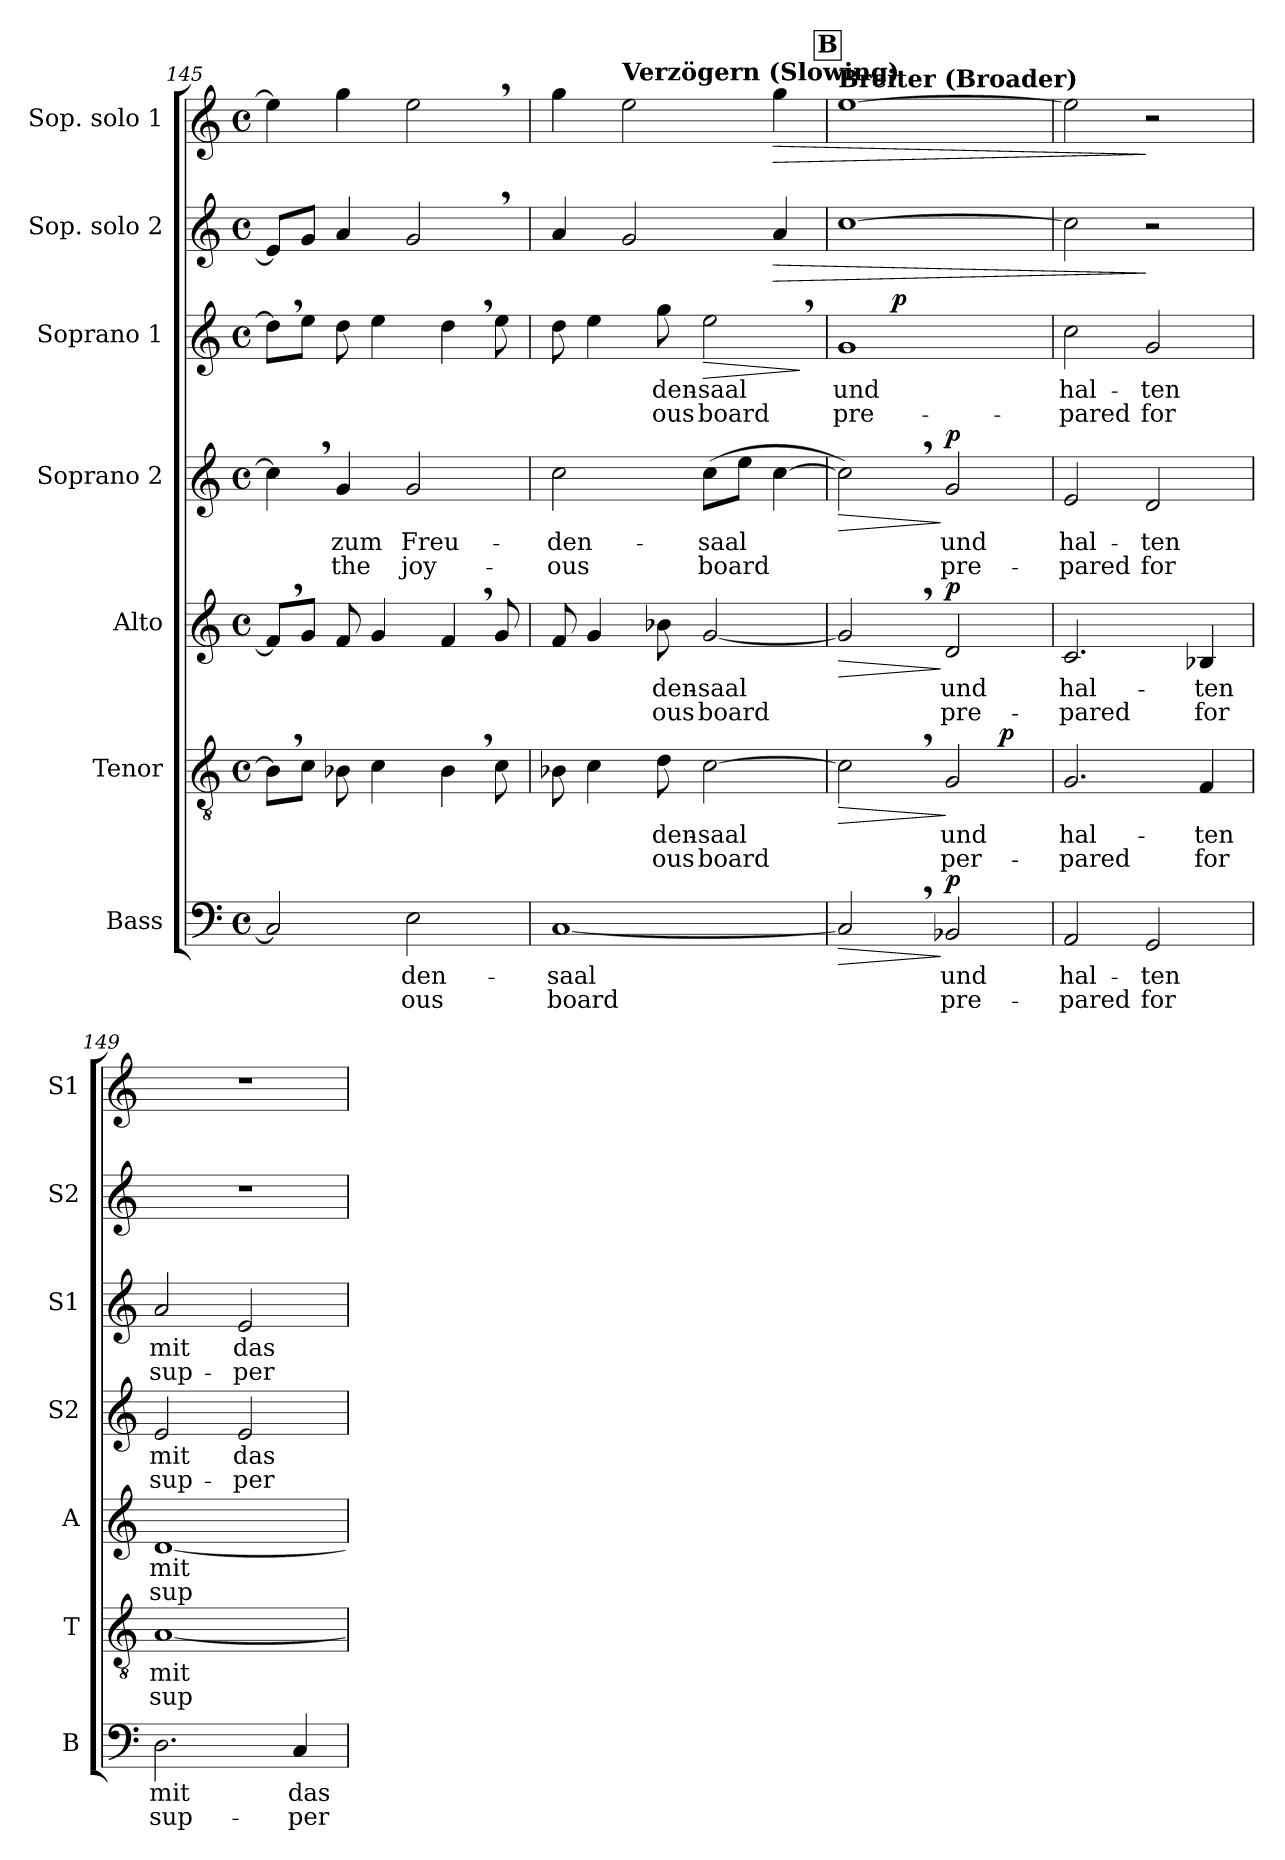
**kern	**text	**text	**dynam	**kern	**text	**text	**dynam	**kern	**text	**text	**dynam	**kern	**text	**text	**dynam	**kern	**text	**text	**dynam	**kern	**text	**dynam	**kern	**text	**dynam
*part7	*part7	*part7	*part7	*part6	*part6	*part6	*part6	*part5	*part5	*part5	*part5	*part4	*part4	*part4	*part4	*part3	*part3	*part3	*part3	*part2	*part2	*part2	*part1	*part1	*part1
*staff7	*staff7	*staff7	*staff7	*staff6	*staff6	*staff6	*staff6	*staff5	*staff5	*staff5	*staff5	*staff4	*staff4	*staff4	*staff4	*staff3	*staff3	*staff3	*staff3	*staff2	*staff2	*staff2	*staff1	*staff1	*staff1
*I"Bass	*	*	*	*I"Tenor	*	*	*	*I"Alto	*	*	*	*I"Soprano 2	*	*	*	*I"Soprano 1	*	*	*	*I"Sop. solo 2	*	*	*I"Sop. solo 1	*	*
*I'B	*	*	*	*I'T	*	*	*	*I'A	*	*	*	*I'S2	*	*	*	*I'S1	*	*	*	*I'S2	*	*	*I'S1	*	*
*clefF4	*	*	*	*clefGv2	*	*	*	*clefG2	*	*	*	*clefG2	*	*	*	*clefG2	*	*	*	*clefG2	*	*	*clefG2	*	*
*k[]	*	*	*	*k[]	*	*	*	*k[]	*	*	*	*k[]	*	*	*	*k[]	*	*	*	*k[]	*	*	*k[]	*	*
*C:	*	*	*	*C:	*	*	*	*C:	*	*	*	*C:	*	*	*	*C:	*	*	*	*C:	*	*	*C:	*	*
*M4/4	*	*	*	*M4/4	*	*	*	*M4/4	*	*	*	*M4/4	*	*	*	*M4/4	*	*	*	*M4/4	*	*	*M4/4	*	*
*met(c)	*	*	*	*met(c)	*	*	*	*met(c)	*	*	*	*met(c)	*	*	*	*met(c)	*	*	*	*met(c)	*	*	*met(c)	*	*
=145	=145	=145	=145	=145	=145	=145	=145	=145	=145	=145	=145	=145	=145	=145	=145	=145	=145	=145	=145	=145	=145	=145	=145	=145	=145
2C/]	.	.	.	8B-,>\L]	.	.	.	8f,>/L]	.	.	.	4cc,>\]	.	.	.	8dd,>\L]	.	.	.	8e/L]	.	.	4ee\]	.	.
.	.	.	.	8c\J	.	.	.	8g/J	.	.	.	.	.	.	.	8ee\J	.	.	.	8g/J	.	.	.	.	.
!	!	!	!	!	!	!	!	!	!	!	!	!	!LO:LY:b	!LO:LY:b	!	!	!	!	!	!	!	!	!	!	!
.	.	.	.	8B-X\	.	.	.	8f/	.	.	.	4g/	zum	the	.	8dd\	.	.	.	4a/	.	.	4gg\	.	.
.	.	.	.	4c\	.	.	.	4g/	.	.	.	.	.	.	.	4ee\	.	.	.	.	.	.	.	.	.
!	!LO:LY:b	!LO:LY:b	!	!	!	!	!	!	!	!	!	!	!	!	!	!	!	!	!	!	!	!	!	!	!
!	!	!	!	!	!	!	!	!	!	!	!	!	!LO:LY:b	!LO:LY:b	!	!	!	!	!	!	!	!	!	!	!
2E\	-den-	-ous	.	.	.	.	.	.	.	.	.	2g/	Freu-	joy-	.	.	.	.	.	2g,>/	.	.	2ee,>\	.	.
.	.	.	.	4B-,>\	.	.	.	4f,>/	.	.	.	.	.	.	.	4dd,>\	.	.	.	.	.	.	.	.	.
.	.	.	.	8c\	.	.	.	8g/	.	.	.	.	.	.	.	8ee\	.	.	.	.	.	.	.	.	.
=146	=146	=146	=146	=146	=146	=146	=146	=146	=146	=146	=146	=146	=146	=146	=146	=146	=146	=146	=146	=146	=146	=146	=146	=146	=146
!	!LO:LY:b	!LO:LY:b	!	!	!	!	!	!	!	!	!	!	!	!	!	!	!	!	!	!	!	!	!	!	!
!	!	!	!	!	!	!	!	!	!	!	!	!	!LO:LY:b	!LO:LY:b	!	!	!	!	!	!	!	!	!	!	!
[1C	-saal	board	.	8B-X\	.	.	.	8f/	.	.	.	2cc\	-den-	-ous	.	8dd\	.	.	.	4a/	.	.	4gg\	.	.
.	.	.	.	4c\	.	.	.	4g/	.	.	.	.	.	.	.	4ee\	.	.	.	.	.	.	.	.	.
!	!	!	!	!	!	!	!	!	!	!	!	!	!	!	!	!	!	!	!	!	!	!	!LO:TX:a:B:t=Verzögern (Slowing)	!	!
.	.	.	.	.	.	.	.	.	.	.	.	.	.	.	.	.	.	.	.	2g/	.	.	2ee\	.	.
!	!	!	!	!	!LO:LY:b	!LO:LY:b	!	!	!	!	!	!	!	!	!	!	!	!	!	!	!	!	!	!	!
!	!	!	!	!	!	!	!	!	!LO:LY:b	!LO:LY:b	!	!	!	!	!	!	!	!	!	!	!	!	!	!	!
!	!	!	!	!	!	!	!	!	!	!	!	!	!	!	!	!	!LO:LY:b	!LO:LY:b	!	!	!	!	!	!	!
.	.	.	.	8d\	-den-	-ous	.	8b-X\	-den-	-ous	.	.	.	.	.	8gg\	-den-	-ous	.	.	.	.	.	.	.
!	!	!	!	!	!LO:LY:b	!LO:LY:b	!	!	!	!	!	!	!	!	!	!	!	!	!	!	!	!	!	!	!
!	!	!	!	!	!	!	!	!	!LO:LY:b	!LO:LY:b	!	!	!	!	!	!	!	!	!	!	!	!	!	!	!
!	!	!	!	!	!	!	!	!	!	!	!	!	!LO:LY:b	!LO:LY:b	!	!	!	!	!	!	!	!	!	!	!
!	!	!	!	!	!	!	!	!	!	!	!	!	!	!	!	!	!LO:LY:b	!LO:LY:b	!LO:HP:b	!	!	!	!	!	!
.	.	.	.	[2c\	-saal	board	.	[2g/	-saal	board	.	(>8cc\L	-saal	board	.	2ee,>\	-saal	board	>	.	.	.	.	.	.
.	.	.	.	.	.	.	.	.	.	.	.	8ee\J	.	.	.	.	.	.	.	.	.	.	.	.	.
!	!	!	!	!	!	!	!	!	!	!	!	!	!	!	!	!	!	!	!	!	!	!LO:HP:b	!	!	!LO:HP:b
.	.	.	.	.	.	.	.	.	.	.	.	[4cc\	.	.	.	.	.	.	.	4a/	.	>	4gg\	.	>
.	.	.	.	.	.	.	.	.	.	.	.	.	.	.	.	.	.	.	]	.	.	.	.	.	.
!!LO:REH:place=s1:a:B:fs=8.8:t=B
=147	=147	=147	=147	=147	=147	=147	=147	=147	=147	=147	=147	=147	=147	=147	=147	=147	=147	=147	=147	=147	=147	=147	=147	=147	=147
!	!	!	!LO:HP:b	!	!	!	!LO:HP:b	!	!	!	!LO:HP:b	!	!	!	!LO:HP:b	!	!	!	!	!	!	!	!	!	!
!	!	!	!	!	!	!	!	!	!	!	!	!	!	!	!	!	!	!	!	!	!	!	!LO:TX:a:B:t=Breiter (Broader)	!	!
!	!	!	!	!	!	!	!	!	!	!	!	!	!	!	!	!	!LO:LY:b	!LO:LY:b	!	!	!	!	!	!	!
*	*	*	*	*^	*	*	*	*	*	*	*	*	*	*	*	*^	*	*	*	*	*	*	*	*	*
2C,>/]	.	.	>	2c,>\]	2.ryy	.	.	>	2g,>/]	.	.	>	2cc,>\])	.	.	>	1g	4ryy	und	pre-	.	[1cc	.	.	[1ee	.	.
!	!	!	!	!	!	!	!	!	!	!	!	!	!	!	!	!	!	!	!	!	!LO:DY:a	!	!	!	!	!	!
.	.	.	.	.	.	.	.	.	.	.	.	.	.	.	.	.	.	2.ryy	.	.	p	.	.	.	.	.	.
!	!LO:LY:b	!LO:LY:b	!	!	!	!	!	!	!	!	!	!	!	!	!	!	!	!	!	!	!	!	!	!	!	!	!
!	!	!	!	!	!	!LO:LY:b	!LO:LY:b	!	!	!	!	!	!	!	!	!	!	!	!	!	!	!	!	!	!	!	!
!	!	!	!	!	!	!	!	!	!	!LO:LY:b	!LO:LY:b	!	!	!	!	!	!	!	!	!	!	!	!	!	!	!	!
!	!	!	!LO:DY:n=1:a	!	!	!	!	!	!	!	!	!LO:DY:n=1:a	!	!LO:LY:b	!LO:LY:b	!LO:DY:n=1:a	!	!	!	!	!	!	!	!	!	!	!
2BB-X/	und	pre-	] p	2G/	.	und	per-	]	2d/	und	pre-	] p	2g/	und	pre-	] p	.	.	.	.	.	.	.	.	.	.	.
!	!	!	!	!	!	!	!	!LO:DY:a	!	!	!	!	!	!	!	!	!	!	!	!	!	!	!	!	!	!	!
.	.	.	.	.	4ryy	.	.	p	.	.	.	.	.	.	.	.	.	.	.	.	.	.	.	.	.	.	.
*	*	*	*	*v	*v	*	*	*	*	*	*	*	*	*	*	*	*v	*v	*	*	*	*	*	*	*	*	*
=148	=148	=148	=148	=148	=148	=148	=148	=148	=148	=148	=148	=148	=148	=148	=148	=148	=148	=148	=148	=148	=148	=148	=148	=148	=148
*	*	*	*	*^	*	*	*	*	*	*	*	*	*	*	*	*^	*	*	*	*	*	*	*	*	*
!	!LO:LY:b	!LO:LY:b	!	!	!	!	!	!	!	!	!	!	!	!	!	!	!	!	!	!	!	!	!	!	!	!	!
*	*	*	*	*v	*v	*	*	*	*	*	*	*	*	*	*	*	*v	*v	*	*	*	*	*	*	*	*	*
*	*	*	*	*^	*	*	*	*	*	*	*	*	*	*	*	*^	*	*	*	*	*	*	*	*	*
!	!	!	!	!	!	!LO:LY:b	!LO:LY:b	!	!	!	!	!	!	!	!	!	!	!	!	!	!	!	!	!	!	!	!
*	*	*	*	*v	*v	*	*	*	*	*	*	*	*	*	*	*	*v	*v	*	*	*	*	*	*	*	*	*
*	*	*	*	*^	*	*	*	*	*	*	*	*	*	*	*	*^	*	*	*	*	*	*	*	*	*
!	!	!	!	!	!	!	!	!	!	!LO:LY:b	!LO:LY:b	!	!	!	!	!	!	!	!	!	!	!	!	!	!	!	!
*	*	*	*	*v	*v	*	*	*	*	*	*	*	*	*	*	*	*v	*v	*	*	*	*	*	*	*	*	*
*	*	*	*	*^	*	*	*	*	*	*	*	*	*	*	*	*^	*	*	*	*	*	*	*	*	*
!	!	!	!	!	!	!	!	!	!	!	!	!	!	!LO:LY:b	!LO:LY:b	!	!	!	!	!	!	!	!	!	!	!	!
*	*	*	*	*v	*v	*	*	*	*	*	*	*	*	*	*	*	*v	*v	*	*	*	*	*	*	*	*	*
*	*	*	*	*^	*	*	*	*	*	*	*	*	*	*	*	*^	*	*	*	*	*	*	*	*	*
!	!	!	!	!	!	!	!	!	!	!	!	!	!	!	!	!	!	!	!LO:LY:b	!LO:LY:b	!	!	!	!	!	!	!
*	*	*	*	*v	*v	*	*	*	*	*	*	*	*	*	*	*	*v	*v	*	*	*	*	*	*	*	*	*
2AA/	hal-	-pared	.	2.G/	hal-	-pared	.	2.c/	hal-	-pared	.	2e/	hal-	-pared	.	2cc\	hal-	-pared	.	2cc\]	.	.	2ee\]	.	.
!	!LO:LY:b	!LO:LY:b	!	!	!	!	!	!	!	!	!	!	!	!	!	!	!	!	!	!	!	!	!	!	!
!	!	!	!	!	!	!	!	!	!	!	!	!	!LO:LY:b	!LO:LY:b	!	!	!	!	!	!	!	!	!	!	!
!	!	!	!	!	!	!	!	!	!	!	!	!	!	!	!	!	!LO:LY:b	!LO:LY:b	!	!	!	!	!	!	!
2GG/	-ten	for	.	.	.	.	.	.	.	.	.	2d/	-ten	for	.	2g/	-ten	for	.	2r	.	]	2r	.	]
!	!	!	!	!	!LO:LY:b	!LO:LY:b	!	!	!	!	!	!	!	!	!	!	!	!	!	!	!	!	!	!	!
!	!	!	!	!	!	!	!	!	!LO:LY:b	!LO:LY:b	!	!	!	!	!	!	!	!	!	!	!	!	!	!	!
.	.	.	.	4F/	-ten	for	.	4B-X/	-ten	for	.	.	.	.	.	.	.	.	.	.	.	.	.	.	.
!!LO:PB:g=z
=149	=149	=149	=149	=149	=149	=149	=149	=149	=149	=149	=149	=149	=149	=149	=149	=149	=149	=149	=149	=149	=149	=149	=149	=149	=149
!	!LO:LY:b	!LO:LY:b	!	!	!	!	!	!	!	!	!	!	!	!	!	!	!	!	!	!	!	!	!	!	!
!	!	!	!	!	!LO:LY:b	!LO:LY:b	!	!	!	!	!	!	!	!	!	!	!	!	!	!	!	!	!	!	!
!	!	!	!	!	!	!	!	!	!LO:LY:b	!LO:LY:b	!	!	!	!	!	!	!	!	!	!	!	!	!	!	!
!	!	!	!	!	!	!	!	!	!	!	!	!	!LO:LY:b	!LO:LY:b	!	!	!	!	!	!	!	!	!	!	!
!	!	!	!	!	!	!	!	!	!	!	!	!	!	!	!	!	!LO:LY:b	!LO:LY:b	!	!	!	!	!	!	!
2.D\	mit	sup-	.	[1A	mit	sup-	.	[1d	mit	sup-	.	2e/	mit	sup-	.	2a/	mit	sup-	.	1r	.	.	1r	.	.
!	!	!	!	!	!	!	!	!	!	!	!	!	!LO:LY:b	!LO:LY:b	!	!	!	!	!	!	!	!	!	!	!
!	!	!	!	!	!	!	!	!	!	!	!	!	!	!	!	!	!LO:LY:b	!LO:LY:b	!	!	!	!	!	!	!
.	.	.	.	.	.	.	.	.	.	.	.	2e/	das	-per	.	2e/	das	-per	.	.	.	.	.	.	.
!	!LO:LY:b	!LO:LY:b	!	!	!	!	!	!	!	!	!	!	!	!	!	!	!	!	!	!	!	!	!	!	!
4C/	das	-per	.	.	.	.	.	.	.	.	.	.	.	.	.	.	.	.	.	.	.	.	.	.	.
=	=	=	=	=	=	=	=	=	=	=	=	=	=	=	=	=	=	=	=	=	=	=	=	=	=
*-	*-	*-	*-	*-	*-	*-	*-	*-	*-	*-	*-	*-	*-	*-	*-	*-	*-	*-	*-	*-	*-	*-	*-	*-	*-
